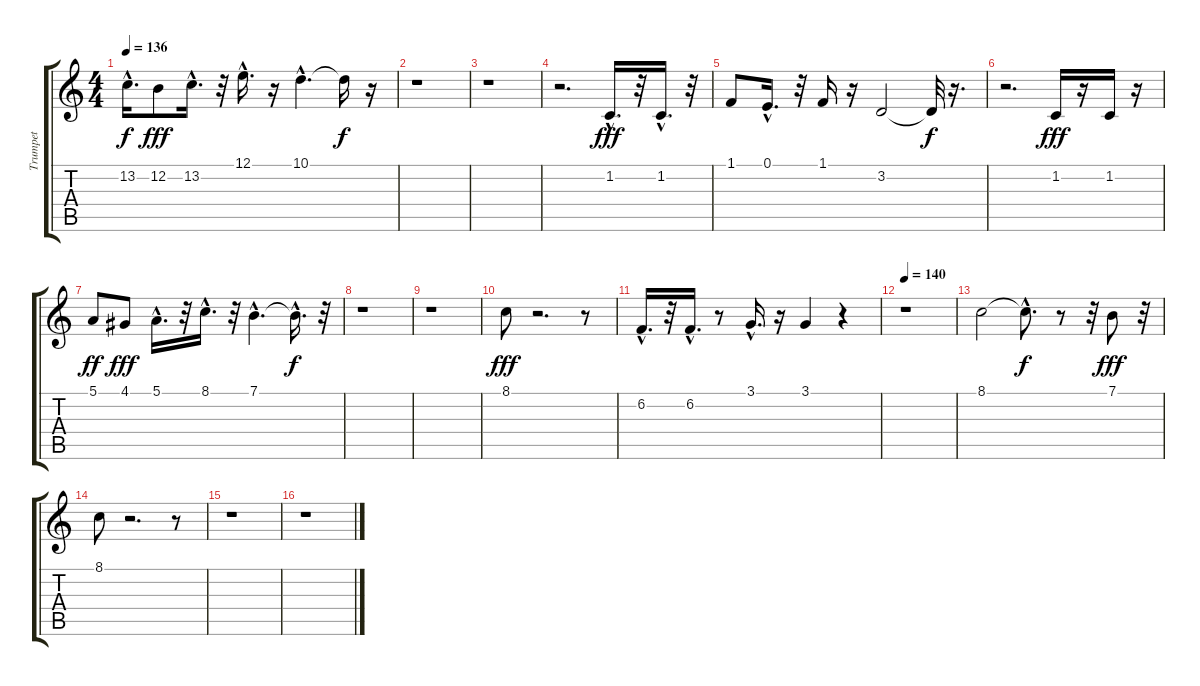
\track ("Trumpet" "Trumpet") {instrument trumpet}
\staff {score tabs}
\tuning (E4 B3 G3 D3 A2 E2) {hide}
\ts (4 4)
\tempo 136
\clef g2
\ks c
13.2{hac t}.16{d dy f} 12.2.8{dy fff} 13.2{hac}.16{d} r.32 12.1{hac}.16{d} r.16 10.1{hac}.4{d} 10.1{t}.16{dy f} r.16 |
r.1 |
r.1 |
r.2{d} 1.2{hac}.16{d dy fff} r.32 1.2{hac}.16{d} r.32 |
1.1.8 0.1{hac}.16{d} r.32 1.1.16 r.16 3.2.2 3.2{t}.32{dy f} r.16{d} |
r.2{d} 1.2.16{dy fff} r.16 1.2.16 r.16 |
5.1.8{dy ff} 4.1.8{dy fff} 5.1{hac}.16{d} r.32 8.1{hac}.16{d} r.32 7.1{hac}.4{d} 7.1{hac t}.16{d dy f} r.32 |
r.1 |
r.1 |
8.1.8{dy fff} r.2{d} r.8 |
6.2{hac}.16{d} r.32 6.2{hac}.16{d} r.8 3.1{hac}.16{d} r.16 3.1.4 r.4 |
\tempo 140
r.1 |
8.1.2 8.1{hac t}.8{d dy f} r.8 r.32 7.1.8{dy fff} r.32 |
8.1.8 r.2{d} r.8 |
r.1 |
r.1
